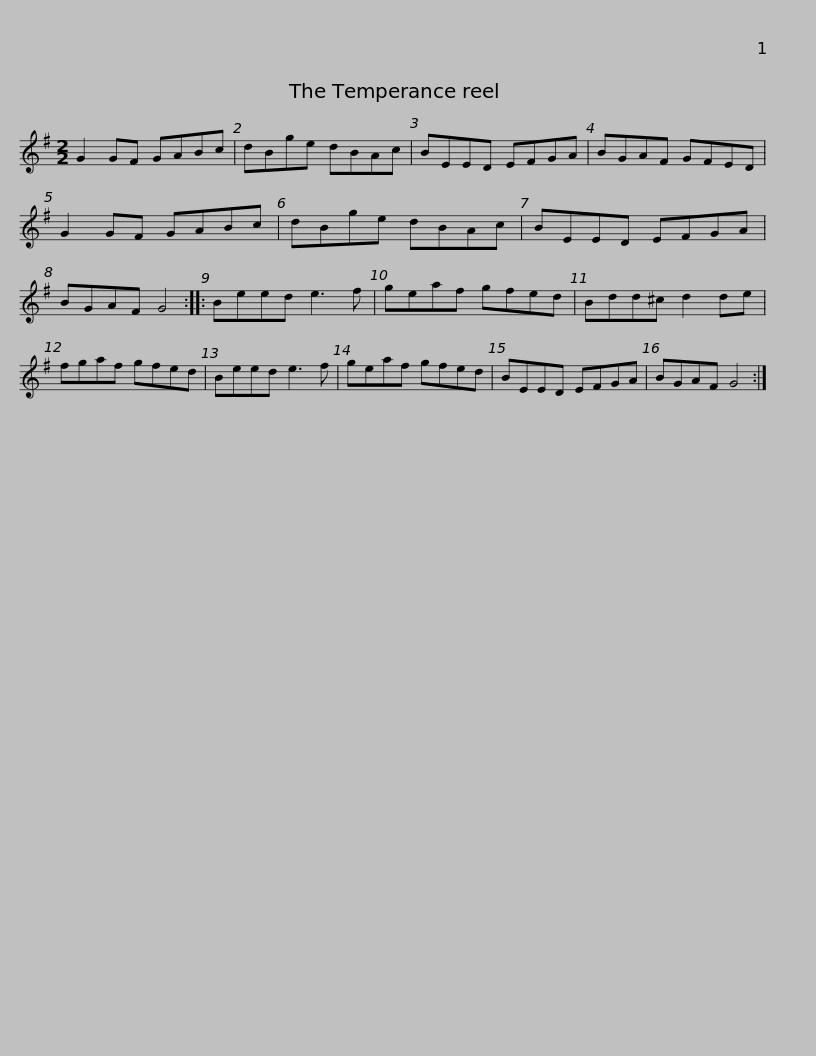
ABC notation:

X:1
L:1/8
M:2/2
I:linebreak $
K:G
V:1 treble
V:1
 G2 GF GABc | dBge dBAc | BEED EFGA | BGAF GFED | G2 GF GABc | %5
 dBge dBAc |$ BEED EFGA | BGAF G4 :: Beed e3 f | geaf gfed | %10
 Bdd^c d2 de | fgaf gfed |$ Beed e3 f | geaf gfed | BEED EFGA | %15
 BGAF G4 :| %16
